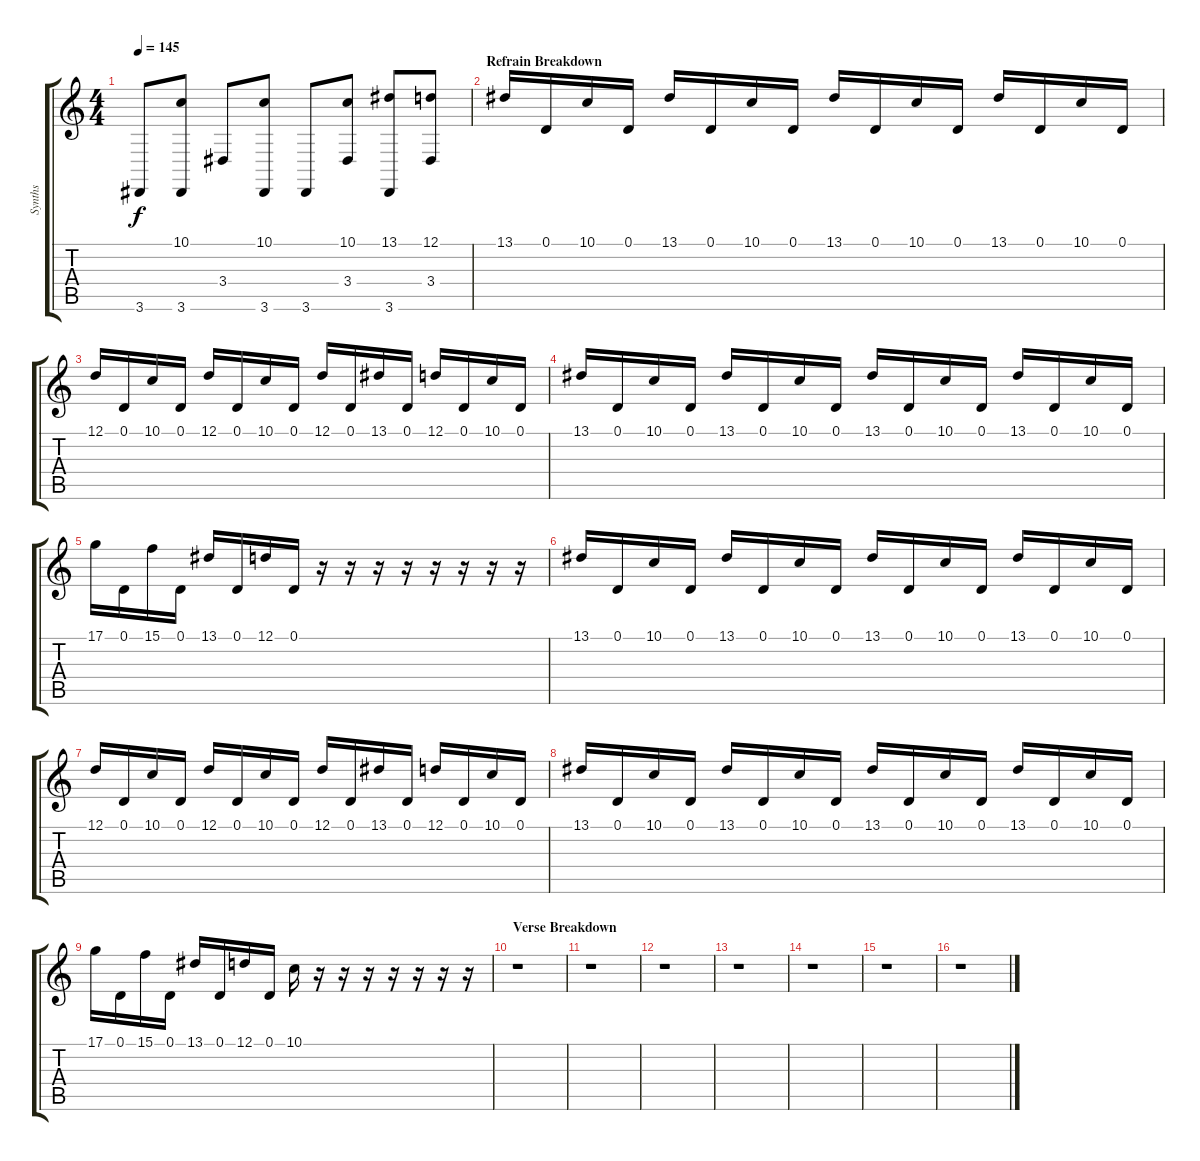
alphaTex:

\track ("Synths" "Synths") {instrument lead2sawtooth}
\staff {score tabs}
\tuning (D4 A3 F3 C3 G2 C2) {hide}
\ts (4 4)
\tempo 145
\clef g2
\ks c
3.6.8{dy f} (10.1 3.6).8 3.4.8 (10.1 3.6).8 3.6.8 (10.1 3.4).8 (13.1 3.6).8 (12.1 3.4).8 |
\section ("" "Refrain Breakdown")
13.1.16 0.1.16 10.1.16 0.1.16 13.1.16 0.1.16 10.1.16 0.1.16 13.1.16 0.1.16 10.1.16 0.1.16 13.1.16 0.1.16 10.1.16 0.1.16 |
12.1.16 0.1.16 10.1.16 0.1.16 12.1.16 0.1.16 10.1.16 0.1.16 12.1.16 0.1.16 13.1.16 0.1.16 12.1.16 0.1.16 10.1.16 0.1.16 |
13.1.16 0.1.16 10.1.16 0.1.16 13.1.16 0.1.16 10.1.16 0.1.16 13.1.16 0.1.16 10.1.16 0.1.16 13.1.16 0.1.16 10.1.16 0.1.16 |
17.1.16 0.1.16 15.1.16 0.1.16 13.1.16 0.1.16 12.1.16 0.1.16 r.16 r.16 r.16 r.16 r.16 r.16 r.16 r.16 |
13.1.16 0.1.16 10.1.16 0.1.16 13.1.16 0.1.16 10.1.16 0.1.16 13.1.16 0.1.16 10.1.16 0.1.16 13.1.16 0.1.16 10.1.16 0.1.16 |
12.1.16 0.1.16 10.1.16 0.1.16 12.1.16 0.1.16 10.1.16 0.1.16 12.1.16 0.1.16 13.1.16 0.1.16 12.1.16 0.1.16 10.1.16 0.1.16 |
13.1.16 0.1.16 10.1.16 0.1.16 13.1.16 0.1.16 10.1.16 0.1.16 13.1.16 0.1.16 10.1.16 0.1.16 13.1.16 0.1.16 10.1.16 0.1.16 |
17.1.16 0.1.16 15.1.16 0.1.16 13.1.16 0.1.16 12.1.16 0.1.16 10.1.16 r.16 r.16 r.16 r.16 r.16 r.16 r.16 |
\section ("" "Verse Breakdown")
r.1 |
r.1 |
r.1 |
r.1 |
r.1 |
r.1 |
r.1
